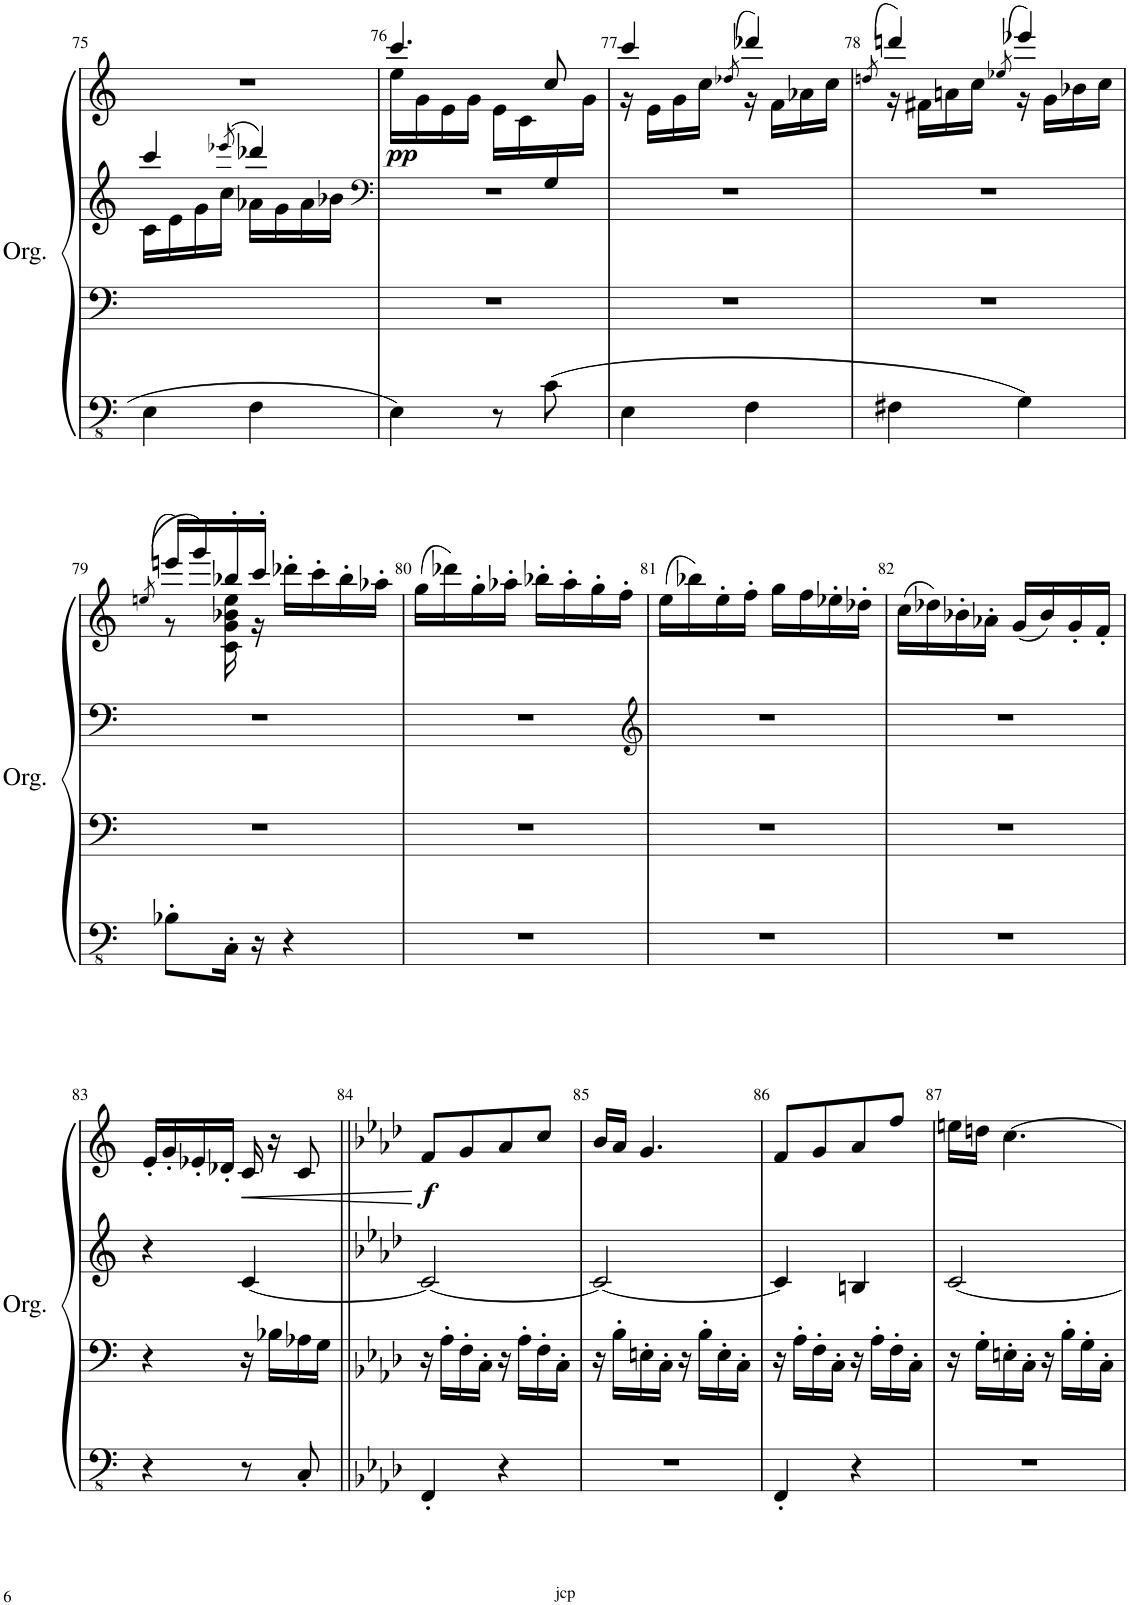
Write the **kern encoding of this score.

**kern	**kern	**kern	**kern	**dynam
*part1	*part1	*part1	*part1	*part1
*staff4	*staff3	*staff2	*staff1	*staff1/2/3/4
*I"Orgue à tuyaux	*	*	*	*
*I'Org.	*	*	*	*
!!LO:PB:g=z
*clefFv4	*clefF4	*clefF4	*clefG2	*
*k[]	*k[]	*k[]	*k[]	*
*M2/4	*M2/4	*M2/4	*M2/4	*
=75	=75	=75	=75	=75
*	*	*^	*	*
4EE\	2ryy	4ccc/	16c\LL	2r	.
.	.	.	16e\	.	.
.	.	.	16g\	.	.
.	.	.	16cc\JJ	.	.
.	.	8qeee-X/	.	.	.
4FF\	.	4ddd-X/	16a-X\LL	.	.
.	.	.	16g\	.	.
.	.	.	16a-\	.	.
.	.	.	16b-X\JJ	.	.
=76	=76	=76	=76	=76	=76
*	*	*clefF4	*	*	*
*	*	*	*	*^	*
!	!	!	!	!	!	!LO:DY:b
4EE\	2r	4.ryy	2r	4.ccc/	16ee\LL	pp
.	.	.	.	.	16g\	.
.	.	.	.	.	16e\	.
.	.	.	.	.	16g\JJ	.
8r	.	.	.	.	16e\LL	.
.	.	.	.	.	16c\	.
8C\	.	16G/	.	8cc/	16ryy	.
.	.	16ryy	.	.	16g\JJ	.
*	*	*v	*v	*	*	*
=77	=77	=77	=77	=77	=77
4EE\	2r	2r	4ccc/	16r	.
.	.	.	.	16e\LL	.
.	.	.	.	16g\	.
.	.	.	.	16cc\JJ	.
.	.	.	(8qdd-X/	.	.
4FF\	.	.	4ddd-X/)	16r	.
.	.	.	.	16f\LL	.
.	.	.	.	16a-X\	.
.	.	.	.	16cc\JJ	.
=78	=78	=78	=78	=78	=78
.	.	.	(8qddn/	.	.
4FF#X\	2r	2r	4dddn/)	16r	.
.	.	.	.	16f#X\LL	.
.	.	.	.	16an\	.
.	.	.	.	16cc\JJ	.
.	.	.	(8qee-X/	.	.
4GG\	.	.	4eee-X/)	16r	.
.	.	.	.	16g\LL	.
.	.	.	.	16b-X\	.
.	.	.	.	16cc\JJ	.
!!LO:LB:g=z	!!
=79	=79	=79	=79	=79	=79
.	.	.	((>8qeen/	.	.
8BB-X'\L	2r	2r	16eeen/LL)	8r	.
.	.	.	16ggg/)	.	.
16CC'\Jk	.	.	16bb-X'/	16c\ 16g\ 16b-X\ 16ee\	.
16r	.	.	16ccc'/JJ	16r	.
4r	.	.	16ddd-X'\LL	4ryy	.
.	.	.	16ccc'\	.	.
.	.	.	16bb-'\	.	.
.	.	.	16aa-X'\JJ	.	.
*	*	*	*v	*v	*
=80	=80	=80	=80	=80
2r	2r	2r	(16gg\LL	.
.	.	.	16ddd-X\)	.
.	.	.	16gg'\	.
.	.	.	16aa-X'\JJ	.
.	.	.	16bb-X'\LL	.
.	.	.	16aa-'\	.
.	.	.	16gg'\	.
.	.	.	16ff'\JJ	.
=81	=81	=81	=81	=81
*	*	*clefG2	*	*
2r	2r	2r	(16ee\LL	.
.	.	.	16bb-X\)	.
.	.	.	16ee'\	.
.	.	.	16ff'\JJ	.
.	.	.	16gg\LL	.
.	.	.	16ff\	.
.	.	.	16ee-X'\	.
.	.	.	16dd-X'\JJ	.
=82	=82	=82	=82	=82
2r	2r	2r	(16cc\LL	.
.	.	.	16dd-X\)	.
.	.	.	16b-X'\	.
.	.	.	16a-X'\JJ	.
.	.	.	(16g/LL	.
.	.	.	16b-/)	.
.	.	.	16g'/	.
.	.	.	16f'/JJ	.
!!LO:LB:g=z
=83	=83	=83	=83	=83
4r	4r	4r	16e'/LL	.
.	.	.	16g'/	.
.	.	.	16e-X'/	.
.	.	.	16d-X'/JJ	.
!	!	!	!	!LO:HP:b
8r	16r	[4c/	16c/	<
.	16B-X\LL	.	16r	.
8CC'/	16A-X\	.	8c/	.
.	16G\JJ	.	.	.
.	.	.	.	[
=84||	=84||	=84||	=84||	=84||
*k[b-e-a-d-]	*k[b-e-a-d-]	*k[b-e-a-d-]	*k[b-e-a-d-]	*
!	!	!	!	!LO:DY:b
4FFF'/	16r	2c/_	8f/L	f
.	16A-'\LL	.	.	.
.	16F'\	.	8g/	.
.	16C'\JJ	.	.	.
4r	16r	.	8a-/	.
.	16A-'\LL	.	.	.
.	16F'\	.	8cc/J	.
.	16C'\JJ	.	.	.
=85	=85	=85	=85	=85
2r	16r	2c/_	16b-/LL	.
.	16B-'\LL	.	16a-/JJ	.
.	16En'\	.	4.g/	.
.	16C'\JJ	.	.	.
.	16r	.	.	.
.	16B-'\LL	.	.	.
.	16E'\	.	.	.
.	16C'\JJ	.	.	.
=86	=86	=86	=86	=86
4FFF'/	16r	4c/]	8f/L	.
.	16A-'\LL	.	.	.
.	16F'\	.	8g/	.
.	16C'\JJ	.	.	.
4r	16r	4Bn/	8a-/	.
.	16A-'\LL	.	.	.
.	16F'\	.	8ff/J	.
.	16C'\JJ	.	.	.
=87	=87	=87	=87	=87
2r	16r	[2c/	16een\LL	.
.	16G'\LL	.	16ddn\JJ	.
.	16En'\	.	[4.cc\	.
.	16C'\JJ	.	.	.
.	16r	.	.	.
.	16B-'\LL	.	.	.
.	16G'\	.	.	.
.	16C'\JJ	.	.	.
=	=	=	=	=
*-	*-	*-	*-	*-
